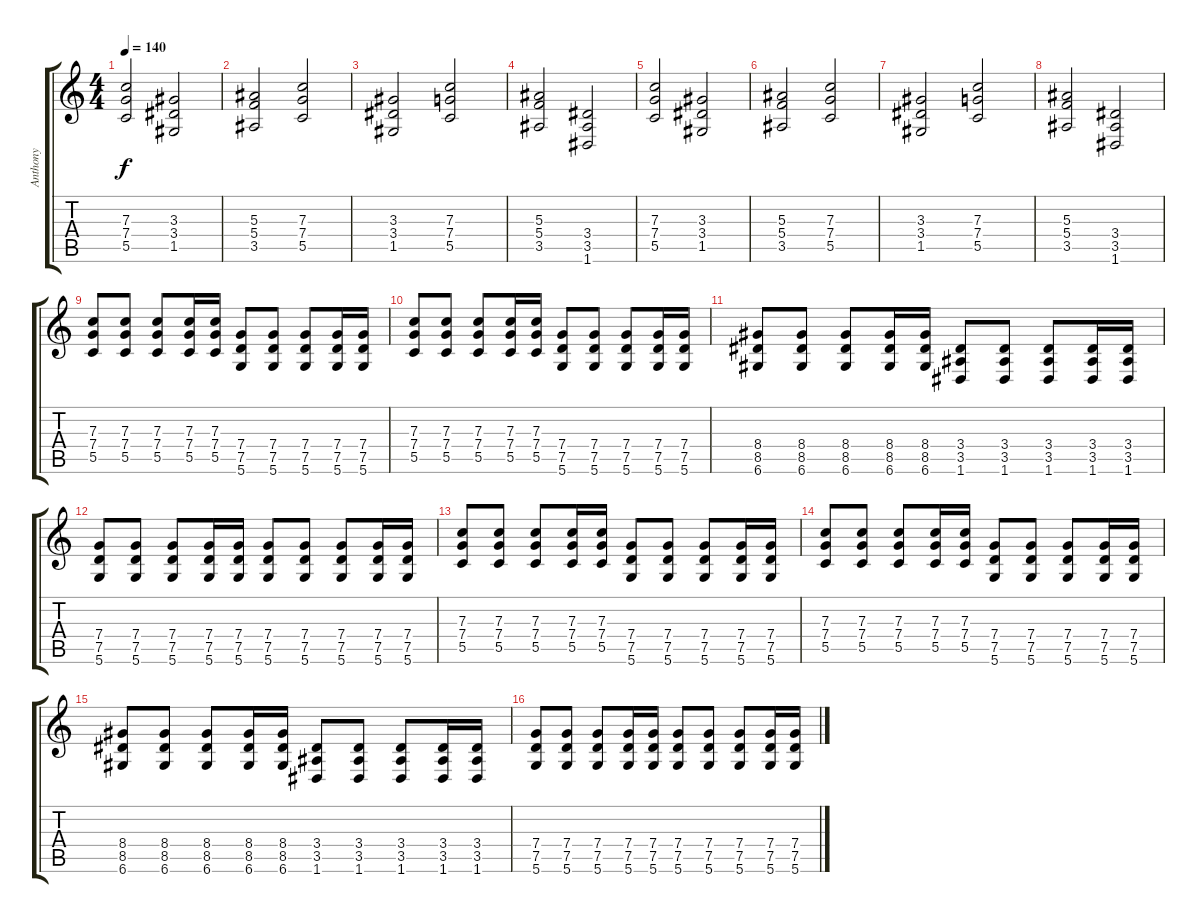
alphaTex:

\track ("Anthony" "Anthony") {instrument distortionguitar}
\staff {score tabs}
\tuning (D4 A3 F3 C3 G2 D2) {hide}
\ts (4 4)
\tempo 140
\clef g2
\ks c
(7.3 7.4 5.5).2{dy f} (3.3 3.4 1.5).2 |
(5.3 5.4 3.5).2 (7.3 7.4 5.5).2 |
(3.3 3.4 1.5).2 (7.3 7.4 5.5).2 |
(5.3 5.4 3.5).2 (3.4 3.5 1.6).2 |
(7.3 7.4 5.5).2 (3.3 3.4 1.5).2 |
(5.3 5.4 3.5).2 (7.3 7.4 5.5).2 |
(3.3 3.4 1.5).2 (7.3 7.4 5.5).2 |
(5.3 5.4 3.5).2 (3.4 3.5 1.6).2 |
(7.3 7.4 5.5).8 (7.3 7.4 5.5).8 (7.3 7.4 5.5).8 (7.3 7.4 5.5).16 (7.3 7.4 5.5).16 (7.4 7.5 5.6).8 (7.4 7.5 5.6).8 (7.4 7.5 5.6).8 (7.4 7.5 5.6).16 (7.4 7.5 5.6).16 |
(7.3 7.4 5.5).8 (7.3 7.4 5.5).8 (7.3 7.4 5.5).8 (7.3 7.4 5.5).16 (7.3 7.4 5.5).16 (7.4 7.5 5.6).8 (7.4 7.5 5.6).8 (7.4 7.5 5.6).8 (7.4 7.5 5.6).16 (7.4 7.5 5.6).16 |
(8.4 8.5 6.6).8 (8.4 8.5 6.6).8 (8.4 8.5 6.6).8 (8.4 8.5 6.6).16 (8.4 8.5 6.6).16 (3.4 3.5 1.6).8 (3.4 3.5 1.6).8 (3.4 3.5 1.6).8 (3.4 3.5 1.6).16 (3.4 3.5 1.6).16 |
(7.4 7.5 5.6).8 (7.4 7.5 5.6).8 (7.4 7.5 5.6).8 (7.4 7.5 5.6).16 (7.4 7.5 5.6).16 (7.4 7.5 5.6).8 (7.4 7.5 5.6).8 (7.4 7.5 5.6).8 (7.4 7.5 5.6).16 (7.4 7.5 5.6).16 |
(7.3 7.4 5.5).8 (7.3 7.4 5.5).8 (7.3 7.4 5.5).8 (7.3 7.4 5.5).16 (7.3 7.4 5.5).16 (7.4 7.5 5.6).8 (7.4 7.5 5.6).8 (7.4 7.5 5.6).8 (7.4 7.5 5.6).16 (7.4 7.5 5.6).16 |
(7.3 7.4 5.5).8 (7.3 7.4 5.5).8 (7.3 7.4 5.5).8 (7.3 7.4 5.5).16 (7.3 7.4 5.5).16 (7.4 7.5 5.6).8 (7.4 7.5 5.6).8 (7.4 7.5 5.6).8 (7.4 7.5 5.6).16 (7.4 7.5 5.6).16 |
(8.4 8.5 6.6).8 (8.4 8.5 6.6).8 (8.4 8.5 6.6).8 (8.4 8.5 6.6).16 (8.4 8.5 6.6).16 (3.4 3.5 1.6).8 (3.4 3.5 1.6).8 (3.4 3.5 1.6).8 (3.4 3.5 1.6).16 (3.4 3.5 1.6).16 |
(7.4 7.5 5.6).8 (7.4 7.5 5.6).8 (7.4 7.5 5.6).8 (7.4 7.5 5.6).16 (7.4 7.5 5.6).16 (7.4 7.5 5.6).8 (7.4 7.5 5.6).8 (7.4 7.5 5.6).8 (7.4 7.5 5.6).16 (7.4 7.5 5.6).16
